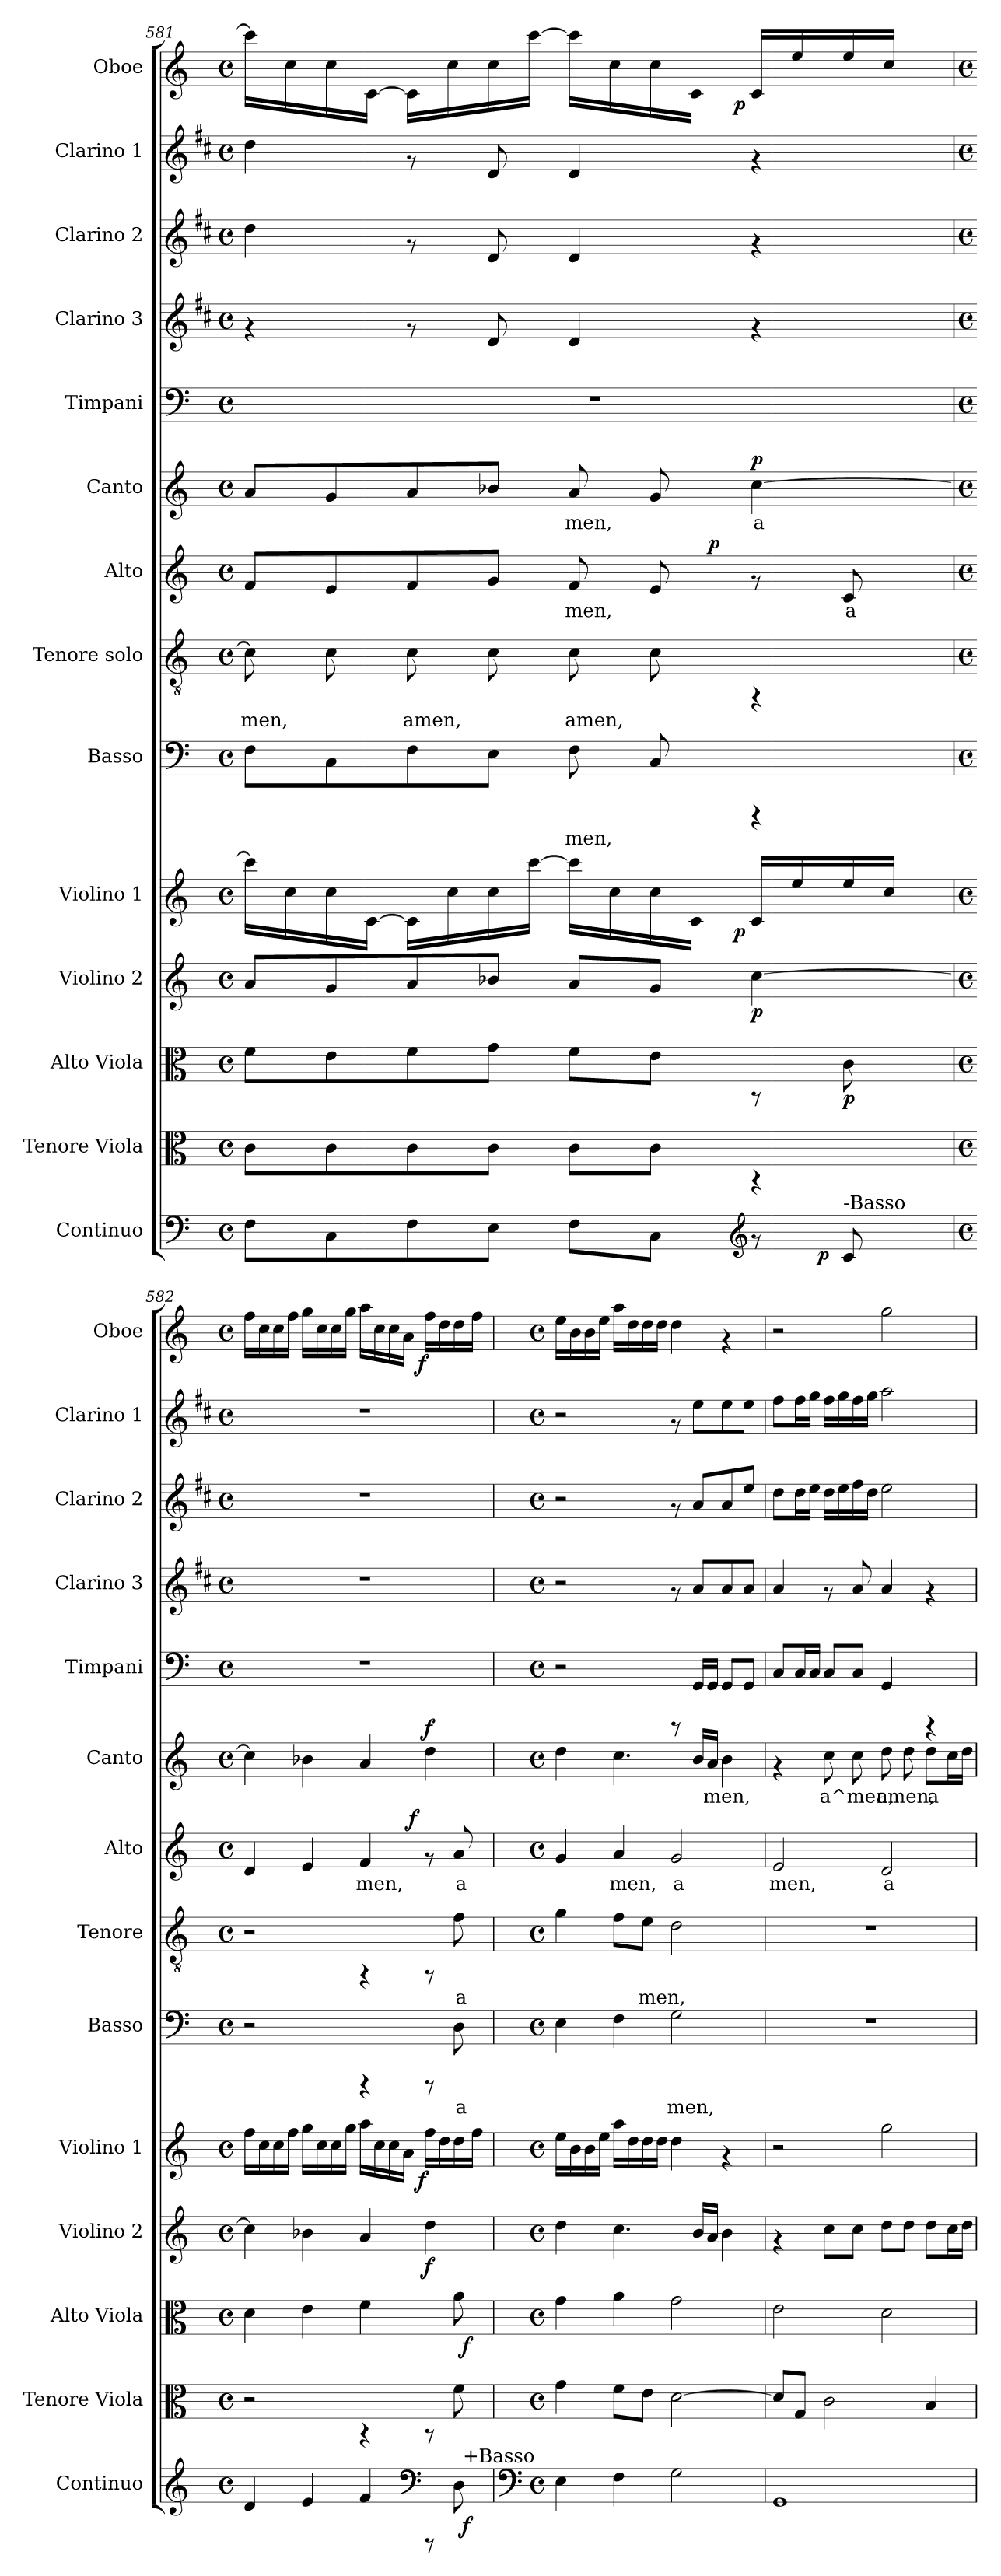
**kern	**dynam	**kern	**kern	**dynam	**kern	**dynam	**kern	**dynam	**kern	**text	**kern	**text	**kern	**text	**dynam	**kern	**text	**dynam	**kern	**kern	**kern	**kern	**kern	**dynam
*part14	*part14	*part13	*part12	*part12	*part11	*part11	*part10	*part10	*part9	*part9	*part8	*part8	*part7	*part7	*part7	*part6	*part6	*part6	*part5	*part4	*part3	*part2	*part1	*part1
*staff14	*staff14	*staff13	*staff12	*staff12	*staff11	*staff11	*staff10	*staff10	*staff9	*staff9	*staff8	*staff8	*staff7	*staff7	*staff7	*staff6	*staff6	*staff6	*staff5	*staff4	*staff3	*staff2	*staff1	*staff1
*I"Continuo	*	*I"Tenore Viola	*I"Alto Viola	*	*I"Violino 2	*	*I"Violino 1	*	*I"Basso	*	*I"Tenore solo	*	*I"Alto	*	*	*I"Canto	*	*	*I"Timpani	*I"Clarino 3	*I"Clarino 2	*I"Clarino 1	*I"Oboe	*
*I'Continuo	*	*I'Tenore Viola	*I'Alto Viola	*	*I'Violino 2	*	*I'Violino 1	*	*I'Basso	*	*I'Tenore	*	*I'Alto	*	*	*I'Canto	*	*	*I'Timpani	*I'Clarino 3	*I'Clarino 2	*I'Clarino 1	*I'Oboe	*
*clefF4	*	*clefC3	*clefC3	*	*clefG2	*	*clefG2	*	*clefF4	*	*clefGv2	*	*clefG2	*	*	*clefG2	*	*	*clefF4	*clefG2	*clefG2	*clefG2	*clefG2	*
*	*	*	*	*	*	*	*	*	*	*	*	*	*	*	*	*	*	*	*	*ITrd1c2	*ITrd1c2	*ITrd1c2	*	*
*k[]	*	*k[]	*k[]	*	*k[]	*	*k[]	*	*k[]	*	*k[]	*	*k[]	*	*	*k[]	*	*	*k[]	*k[]	*k[]	*k[]	*k[]	*
*C:	*	*C:	*C:	*	*C:	*	*C:	*	*C:	*	*C:	*	*C:	*	*	*C:	*	*	*C:	*C:	*C:	*C:	*C:	*
*M4/4	*	*M4/4	*M4/4	*	*M4/4	*	*M4/4	*	*M4/4	*	*M4/4	*	*M4/4	*	*	*M4/4	*	*	*M4/4	*M4/4	*M4/4	*M4/4	*M4/4	*
*met(c)	*	*met(c)	*met(c)	*	*met(c)	*	*met(c)	*	*met(c)	*	*met(c)	*	*met(c)	*	*	*met(c)	*	*	*met(c)	*met(c)	*met(c)	*met(c)	*met(c)	*
=581	=581	=581	=581	=581	=581	=581	=581	=581	=581	=581	=581	=581	=581	=581	=581	=581	=581	=581	=581	=581	=581	=581	=581	=581
!	!	!	!	!	!	!	!	!	!	!LO:LY:b:cj	!	!LO:LY:b	!	!LO:LY:b:cj	!	!	!LO:LY:b:cj	!	!LO:N:vis=2.	!	!	!	!	!
*^	*	*	*	*	*	*	*^	*	*	*	*	*	*^	*	*	*	*	*	*	*	*	*	*^	*
8F\L	2ryy	.	8c\L	8f\L	.	8a/L	.	16ccc\L]	2ryy	.	8F\L	.	8c\]	-men,	8f/L	2ryy	--	.	8a/L	.	.	1r	4rf	4cc\	4cc\	16ccc\L]	2ryy	.
.	.	.	.	.	.	.	.	16cc\	.	.	.	.	.	.	.	.	.	.	.	.	.	.	.	.	.	16cc\	.	.
!	!	!	!	!	!	!	!	!	!	!	!	!LO:LY:b:cj	!	!LO:LY:b	!	!	!LO:LY:b:cj	!	!	!LO:LY:b:cj	!	!	!	!	!	!	!	!
8C\	.	.	8c\	8e\	.	8g/	.	16cc\	.	.	8C\	.	8c\	.	8e/	.	--	.	8g/	.	.	.	.	.	.	16cc\	.	.
.	.	.	.	.	.	.	.	[<16c\J	.	.	.	.	.	.	.	.	.	.	.	.	.	.	.	.	.	[<16c\J	.	.
!	!	!	!	!	!	!	!	!	!	!	!	!LO:LY:b:cj	!	!LO:LY:b	!	!	!LO:LY:b:cj	!	!	!LO:LY:b:cj	!	!	!	!	!	!	!	!
8F\	.	.	8c\	8f\	.	8a/	.	16c\L]	.	.	8F\	.	8c\	amen,	8f/	.	--	.	8a/	.	.	.	8rf	8rf	8rf	16c\L]	.	.
.	.	.	.	.	.	.	.	16cc\	.	.	.	.	.	.	.	.	.	.	.	.	.	.	.	.	.	16cc\	.	.
!	!	!	!	!	!	!	!	!	!	!	!	!LO:LY:b:cj	!	!LO:LY:b	!	!	!LO:LY:b:cj	!	!	!LO:LY:b:cj	!	!	!	!	!	!	!	!
8E\J	.	.	8c\J	8g\J	.	8b-X/J	.	16cc\	.	.	8E\J	.	8c\	.	8g/J	.	--	.	8b-X/J	.	.	.	8c/	8c/	8c/	16cc\	.	.
.	.	.	.	.	.	.	.	[>16ccc\J	.	.	.	.	.	.	.	.	.	.	.	.	.	.	.	.	.	[<16ccc\J	.	.
!	!	!	!	!	!	!	!	!	!	!	!	!LO:LY:b:cj	!	!LO:LY:b	!	!	!LO:LY:b:cj	!	!	!LO:LY:b:cj	!	!	!	!	!	!	!	!
8F\L	4ryy	.	8c\L	8f\L	.	8a/L	.	16ccc\L]	8...ryy	.	8F\	men,	8c\	amen,	8f/	8ryy	-men,	.	8a/	men,	.	.	4c/	4c/	4c/	16ccc\L]	8...ryy	.
.	.	.	.	.	.	.	.	16cc\	.	.	.	.	.	.	.	.	.	.	.	.	.	.	.	.	.	16cc\	.	.
!	!	!	!	!	!	!	!	!	!	!	!	!LO:LY:b:cj	!	!LO:LY:b	!	!	!LO:LY:b:cj	!	!	!LO:LY:b:cj	!	!	!	!	!	!	!	!
8C\J	.	.	8c\J	8e\J	.	8g/J	.	16cc\	.	.	8C/	.	8c\	.	8e/	16ryy	.	.	8g/	.	.	.	.	.	.	16cc\	.	.
.	.	.	.	.	.	.	.	16c\J	.	.	.	.	.	.	.	64ryy	.	.	.	.	.	.	.	.	.	16c\J	.	.
!	!	!	!	!	!	!	!	!	!	!	!	!	!	!	!	!	!	!LO:DY:b	!	!	!	!	!	!	!	!	!	!
.	.	.	.	.	.	.	.	.	.	.	.	.	.	.	.	4ryy	.	p	.	.	.	.	.	.	.	.	.	.
!	!	!	!	!	!	!	!	!	!	!LO:DY:b	!	!	!	!	!	!	!	!	!	!	!	!	!	!	!	!	!	!LO:DY:b
.	.	.	.	.	.	.	.	.	4ryy	p	.	.	.	.	.	.	.	.	.	.	.	.	.	.	.	.	4ryy	p
*clefG2	*	*	*	*	*	*	*	*	*	*	*	*	*	*	*	*	*	*	*	*	*	*	*	*	*	*	*	*
!	!	!	!	!	!	!	!LO:DY:b	!	!	!	!	!	!	!	!	!	!	!	!	!LO:LY:b:cj	!LO:DY:a	!	!	!	!	!	!	!
8rf	16.ryy	.	4rAA	8rAA	.	[>4cc\	p	16c/L	.	.	4rCCC	.	4rFF	.	8rf	.	.	.	[>4cc\	a	p	.	4rf	4rf	4rf	16c/L	.	.
.	.	.	.	.	.	.	.	16ee/	.	.	.	.	.	.	.	.	.	.	.	.	.	.	.	.	.	16ee/	.	.
!	!	!LO:DY:b	!	!	!	!	!	!	!	!	!	!	!	!	!	!	!	!	!	!	!	!	!	!	!	!	!	!
.	8ryy	p	.	.	.	.	.	.	.	.	.	.	.	.	.	.	.	.	.	.	.	.	.	.	.	.	.	.
!LO:TX:a:t=-Basso	!	!	!	!	!	!	!	!	!	!	!	!	!	!	!	!	!	!	!	!	!	!	!	!	!	!	!	!
!	!	!	!	!	!LO:DY:b	!	!	!	!	!	!	!	!	!	!	!	!LO:LY:b:cj	!	!	!	!	!	!	!	!	!	!	!
8c/	.	.	.	8c\	p	.	.	16ee/	.	.	.	.	.	.	8c/	.	a-	.	.	.	.	.	.	.	.	16ee/	.	.
.	.	.	.	.	.	.	.	16cc/J	.	.	.	.	.	.	.	.	.	.	.	.	.	.	.	.	.	16cc/J	.	.
.	.	.	.	.	.	.	.	.	.	.	.	.	.	.	.	32.ryy	.	.	.	.	.	.	.	.	.	.	.	.
.	32ryy	.	.	.	.	.	.	.	.	.	.	.	.	.	.	.	.	.	.	.	.	.	.	.	.	.	.	.
.	.	.	.	.	.	.	.	.	64ryy	.	.	.	.	.	.	.	.	.	.	.	.	.	.	.	.	.	64ryy	.
=582	=582	=582	=582	=582	=582	=582	=582	=582	=582	=582	=582	=582	=582	=582	=582	=582	=582	=582	=582	=582	=582	=582	=582	=582	=582	=582	=582	=582
*M4/4	*	*	*M4/4	*M4/4	*	*M4/4	*	*M4/4	*	*	*M4/4	*	*M4/4	*	*M4/4	*	*	*	*M4/4	*	*	*M4/4	*M4/4	*M4/4	*M4/4	*M4/4	*	*
*met(c)	*	*	*met(c)	*met(c)	*	*met(c)	*	*met(c)	*	*	*met(c)	*	*met(c)	*	*met(c)	*	*	*	*met(c)	*	*	*met(c)	*met(c)	*met(c)	*met(c)	*met(c)	*	*
!	!	!	!	!	!	!	!	!	!	!	!	!	!	!	!	!	!LO:LY:b:cj	!	!	!LO:LY:b:cj	!	!LO:N:vis=2.	!LO:N:vis=2.	!LO:N:vis=2.	!LO:N:vis=2.	!	!	!
*	*	*	*	*^	*	*	*	*	*	*	*	*	*	*	*	*	*	*	*	*	*	*	*	*	*	*	*	*
4d/	2ryy	.	2r	4d\	2ryy	.	4cc\]	.	16ff\L	2ryy	.	2r	.	2r	.	4d/	2ryy	--	.	4cc\]	.	.	1r	1r	1r	1r	16ff\L	2ryy	.
.	.	.	.	.	.	.	.	.	16cc\	.	.	.	.	.	.	.	.	.	.	.	.	.	.	.	.	.	16cc\	.	.
.	.	.	.	.	.	.	.	.	16cc\	.	.	.	.	.	.	.	.	.	.	.	.	.	.	.	.	.	16cc\	.	.
.	.	.	.	.	.	.	.	.	16ff\J	.	.	.	.	.	.	.	.	.	.	.	.	.	.	.	.	.	16ff\J	.	.
!	!	!	!	!	!	!	!	!	!	!	!	!	!	!	!	!	!	!LO:LY:b:cj	!	!	!LO:LY:b:cj	!	!	!	!	!	!	!	!
4e/	.	.	.	4e\	.	.	4b-X\	.	16gg\L	.	.	.	.	.	.	4e/	.	--	.	4b-X\	.	.	.	.	.	.	16gg\L	.	.
.	.	.	.	.	.	.	.	.	16cc\	.	.	.	.	.	.	.	.	.	.	.	.	.	.	.	.	.	16cc\	.	.
.	.	.	.	.	.	.	.	.	16cc\	.	.	.	.	.	.	.	.	.	.	.	.	.	.	.	.	.	16cc\	.	.
.	.	.	.	.	.	.	.	.	16gg\J	.	.	.	.	.	.	.	.	.	.	.	.	.	.	.	.	.	16gg\J	.	.
!	!	!	!	!LO:N:vis=4	!	!	!	!	!	!	!	!	!	!	!	!	!	!LO:LY:b:cj	!	!	!LO:LY:b:cj	!	!	!	!	!	!	!	!
4f/	4ryy	.	4rAA	4.f\	4ryy	.	4a/	.	16aa\L	8...ryy	.	4rCCC	.	4rFF	.	4f/	8ryy	-men,	.	4a/	.	.	.	.	.	.	16aa\L	8...ryy	.
.	.	.	.	.	.	.	.	.	16cc\	.	.	.	.	.	.	.	.	.	.	.	.	.	.	.	.	.	16cc\	.	.
.	.	.	.	.	.	.	.	.	16cc\	.	.	.	.	.	.	.	16ryy	.	.	.	.	.	.	.	.	.	16cc\	.	.
.	.	.	.	.	.	.	.	.	16a\J	.	.	.	.	.	.	.	64ryy	.	.	.	.	.	.	.	.	.	16a\J	.	.
!	!	!	!	!	!	!	!	!	!	!	!	!	!	!	!	!	!	!	!LO:DY:b	!	!	!	!	!	!	!	!	!	!
.	.	.	.	.	.	.	.	.	.	.	.	.	.	.	.	.	4ryy	.	f	.	.	.	.	.	.	.	.	.	.
!	!	!	!	!	!	!	!	!	!	!	!LO:DY:b	!	!	!	!	!	!	!	!	!	!	!	!	!	!	!	!	!	!LO:DY:b
.	.	.	.	.	.	.	.	.	.	4ryy	f	.	.	.	.	.	.	.	.	.	.	.	.	.	.	.	.	4ryy	f
*clefF4	*	*	*	*	*	*	*	*	*	*	*	*	*	*	*	*	*	*	*	*	*	*	*	*	*	*	*	*	*
!	!	!	!	!	!	!	!	!LO:DY:b	!	!	!	!	!	!	!	!	!	!	!	!	!LO:LY:b:cj	!LO:DY:a	!	!	!	!	!	!	!
8rCCC	8ryy	.	8rAA	.	8ryy	.	4dd\	f	16ff\L	.	.	8rCCC	.	8rFF	.	8rf	.	.	.	4dd\	.	f	.	.	.	.	16ff\L	.	.
.	.	.	.	.	.	.	.	.	16dd\	.	.	.	.	.	.	.	.	.	.	.	.	.	.	.	.	.	16dd\	.	.
!	!	!	!	!	!	!	!	!	!	!	!	!	!LO:LY:b:cj	!	!LO:LY:b	!	!	!LO:LY:b:cj	!	!	!	!	!	!	!	!	!	!	!
8D\	32ryy	.	8f\	8a\	32ryy	.	.	.	16dd\	.	.	8D\	a	8f\	a-	8a/	.	a-	.	.	.	.	.	.	.	.	16dd\	.	.
!	!LO:TX:a:t=+Basso	!	!	!	!	!	!	!	!	!	!	!	!	!	!	!	!	!	!	!	!	!	!	!	!	!	!	!	!
!	!	!LO:DY:b	!	!	!	!LO:DY:b	!	!	!	!	!	!	!	!	!	!	!	!	!	!	!	!	!	!	!	!	!	!	!
.	16.ryy	f	.	.	16.ryy	f	.	.	.	.	.	.	.	.	.	.	.	.	.	.	.	.	.	.	.	.	.	.	.
.	.	.	.	.	.	.	.	.	16ff\J	.	.	.	.	.	.	.	.	.	.	.	.	.	.	.	.	.	16ff\J	.	.
.	.	.	.	.	.	.	.	.	.	.	.	.	.	.	.	.	32.ryy	.	.	.	.	.	.	.	.	.	.	.	.
.	.	.	.	.	.	.	.	.	.	64ryy	.	.	.	.	.	.	.	.	.	.	.	.	.	.	.	.	.	64ryy	.
*v	*v	*	*	*v	*v	*	*	*	*v	*v	*	*	*	*	*	*v	*v	*	*	*	*	*	*	*	*	*	*v	*v	*
!!LO:PB:g=z
=583	=583	=583	=583	=583	=583	=583	=583	=583	=583	=583	=583	=583	=583	=583	=583	=583	=583	=583	=583	=583	=583	=583	=583	=583
*clefF4	*	*	*	*	*	*	*	*	*	*	*	*	*	*	*	*	*	*	*	*	*	*	*	*
*M4/4	*	*M4/4	*M4/4	*	*M4/4	*	*M4/4	*	*M4/4	*	*M4/4	*	*M4/4	*	*	*M4/4	*	*	*M4/4	*M4/4	*M4/4	*M4/4	*M4/4	*
*met(c)	*	*met(c)	*met(c)	*	*met(c)	*	*met(c)	*	*met(c)	*	*met(c)	*	*met(c)	*	*	*met(c)	*	*	*met(c)	*met(c)	*met(c)	*met(c)	*met(c)	*
*^	*	*	*^	*	*	*	*^	*	*	*	*	*	*^	*	*	*	*	*	*	*	*	*	*^	*
!	!	!	!	!	!	!	!	!	!	!	!	!	!LO:LY:b:cj	!	!LO:LY:b	!	!	!LO:LY:b:cj	!	!	!LO:LY:b:cj	!	!	!	!	!	!	!	!
*v	*v	*	*	*v	*v	*	*	*	*v	*v	*	*	*	*	*	*v	*v	*	*	*	*	*	*	*	*	*	*v	*v	*
4E\	.	4g\	4g\	.	4dd\	.	16ee\L	.	4E\	.	4g\	--	4g/	--	.	4dd\	.	.	2r	2r	2r	2r	16ee\L	.
.	.	.	.	.	.	.	16b\	.	.	.	.	.	.	.	.	.	.	.	.	.	.	.	16b\	.
.	.	.	.	.	.	.	16b\	.	.	.	.	.	.	.	.	.	.	.	.	.	.	.	16b\	.
.	.	.	.	.	.	.	16ee\J	.	.	.	.	.	.	.	.	.	.	.	.	.	.	.	16ee\J	.
!	!	!	!	!	!	!	!	!	!	!LO:LY:b:cj	!	!LO:LY:b	!	!LO:LY:b:cj	!	!	!LO:LY:b:cj	!	!	!	!	!	!	!
4F\	.	8f\L	4a\	.	4.cc\	.	16aa\L	.	4F\	.	8f\L	--	4a/	-men,	.	4.cc\	.	.	.	.	.	.	16aa\L	.
.	.	.	.	.	.	.	16dd\	.	.	.	.	.	.	.	.	.	.	.	.	.	.	.	16dd\	.
!	!	!	!	!	!	!	!	!	!	!	!	!LO:LY:b	!	!	!	!	!	!	!	!	!	!	!	!
.	.	8e\J	.	.	.	.	16dd\	.	.	.	8e\J	-men,	.	.	.	.	.	.	.	.	.	.	16dd\	.
.	.	.	.	.	.	.	16dd\J	.	.	.	.	.	.	.	.	.	.	.	.	.	.	.	16dd\J	.
!	!	!	!	!	!	!	!	!	!	!LO:LY:b:cj	!	!LO:LY:b	!	!LO:LY:b:cj	!	!	!	!	!	!	!	!	!	!
2G\	.	[>2d\	2g\	.	.	.	4dd\	.	2G\	men,	2d\	.	2g/	a	.	.	.	.	8rCCC	8rf	8rf	8rf	4dd\	.
!	!	!	!	!	!	!	!	!	!	!	!	!	!	!	!	!	!LO:LY:b:cj	!	!	!	!	!	!	!
.	.	.	.	.	16b/L	.	.	.	.	.	.	.	.	.	.	16b/L	.	.	16GG/L	8g/L	8g/L	8dd\L	.	.
!	!	!	!	!	!	!	!	!	!	!	!	!	!	!	!	!	!LO:LY:b:cj	!	!	!	!	!	!	!
.	.	.	.	.	16a/J	.	.	.	.	.	.	.	.	.	.	16a/J	men,	.	16GG/J	.	.	.	.	.
!	!	!	!	!	!	!	!	!	!	!	!	!	!	!	!	!	!LO:LY:b:cj	!	!	!	!	!	!	!
.	.	.	.	.	4b\	.	4rf	.	.	.	.	.	.	.	.	4b\	.	.	8GG/L	8g/	8g/	8dd\	4rf	.
.	.	.	.	.	.	.	.	.	.	.	.	.	.	.	.	.	.	.	8GG/J	8g/J	8dd/J	8dd\J	.	.
=584	=584	=584	=584	=584	=584	=584	=584	=584	=584	=584	=584	=584	=584	=584	=584	=584	=584	=584	=584	=584	=584	=584	=584	=584
!	!	!	!	!	!	!	!	!	!	!	!	!	!	!LO:LY:b:cj	!	!	!	!	!	!	!	!	!	!
1GG	.	8d/L]	2e\	.	4rf	.	2r	.	1r	.	1r	.	2e/	men,	.	4rf	.	.	8C/L	4g/	8cc\L	8ee\L	2r	.
.	.	8G/J	.	.	.	.	.	.	.	.	.	.	.	.	.	.	.	.	16C/	.	16cc\	16ee\	.	.
.	.	.	.	.	.	.	.	.	.	.	.	.	.	.	.	.	.	.	16C/J	.	16dd\J	16ff\J	.	.
!	!	!	!	!	!	!	!	!	!	!	!	!	!	!	!	!	!LO:LY:b:cj	!	!	!	!	!	!	!
.	.	2c\	.	.	8cc\L	.	.	.	.	.	.	.	.	.	.	8cc\	a^men,-	.	8C/L	8rf	16cc\L	16ee\L	.	.
.	.	.	.	.	.	.	.	.	.	.	.	.	.	.	.	.	.	.	.	.	16dd\	16ff\	.	.
!	!	!	!	!	!	!	!	!	!	!	!	!	!	!	!	!	!LO:LY:b:cj	!	!	!	!	!	!	!
.	.	.	.	.	8cc\J	.	.	.	.	.	.	.	.	.	.	8cc\	--	.	8C/J	8g/	16ee\	16ee\	.	.
.	.	.	.	.	.	.	.	.	.	.	.	.	.	.	.	.	.	.	.	.	16cc\J	16ff\J	.	.
!	!	!	!	!	!	!	!	!	!	!	!	!	!	!LO:LY:b:cj	!	!	!LO:LY:b:cj	!	!	!	!	!	!	!
.	.	.	2d\	.	8dd\L	.	2gg\	.	.	.	.	.	2d/	a	.	8dd\	-amen,	.	4GG/	4g/	2dd\	2gg\	2gg\	.
!	!	!	!	!	!	!	!	!	!	!	!	!	!	!	!	!	!LO:LY:b:cj	!	!	!	!	!	!	!
.	.	.	.	.	8dd\J	.	.	.	.	.	.	.	.	.	.	8dd\	.	.	.	.	.	.	.	.
!	!	!	!	!	!	!	!	!	!	!	!	!	!	!	!	!	!LO:LY:b:cj	!	!	!	!	!	!	!
.	.	4B/	.	.	8dd\L	.	.	.	.	.	.	.	.	.	.	8dd\L	a-	.	4rCCC	4rf	.	.	.	.
!	!	!	!	!	!	!	!	!	!	!	!	!	!	!	!	!	!LO:LY:b:cj	!	!	!	!	!	!	!
.	.	.	.	.	16cc\	.	.	.	.	.	.	.	.	.	.	16cc\	--	.	.	.	.	.	.	.
!	!	!	!	!	!	!	!	!	!	!	!	!	!	!	!	!	!LO:LY:b:cj	!	!	!	!	!	!	!
.	.	.	.	.	16dd\J	.	.	.	.	.	.	.	.	.	.	16dd\J	--	.	.	.	.	.	.	.
=	=	=	=	=	=	=	=	=	=	=	=	=	=	=	=	=	=	=	=	=	=	=	=	=
*-	*-	*-	*-	*-	*-	*-	*-	*-	*-	*-	*-	*-	*-	*-	*-	*-	*-	*-	*-	*-	*-	*-	*-	*-
